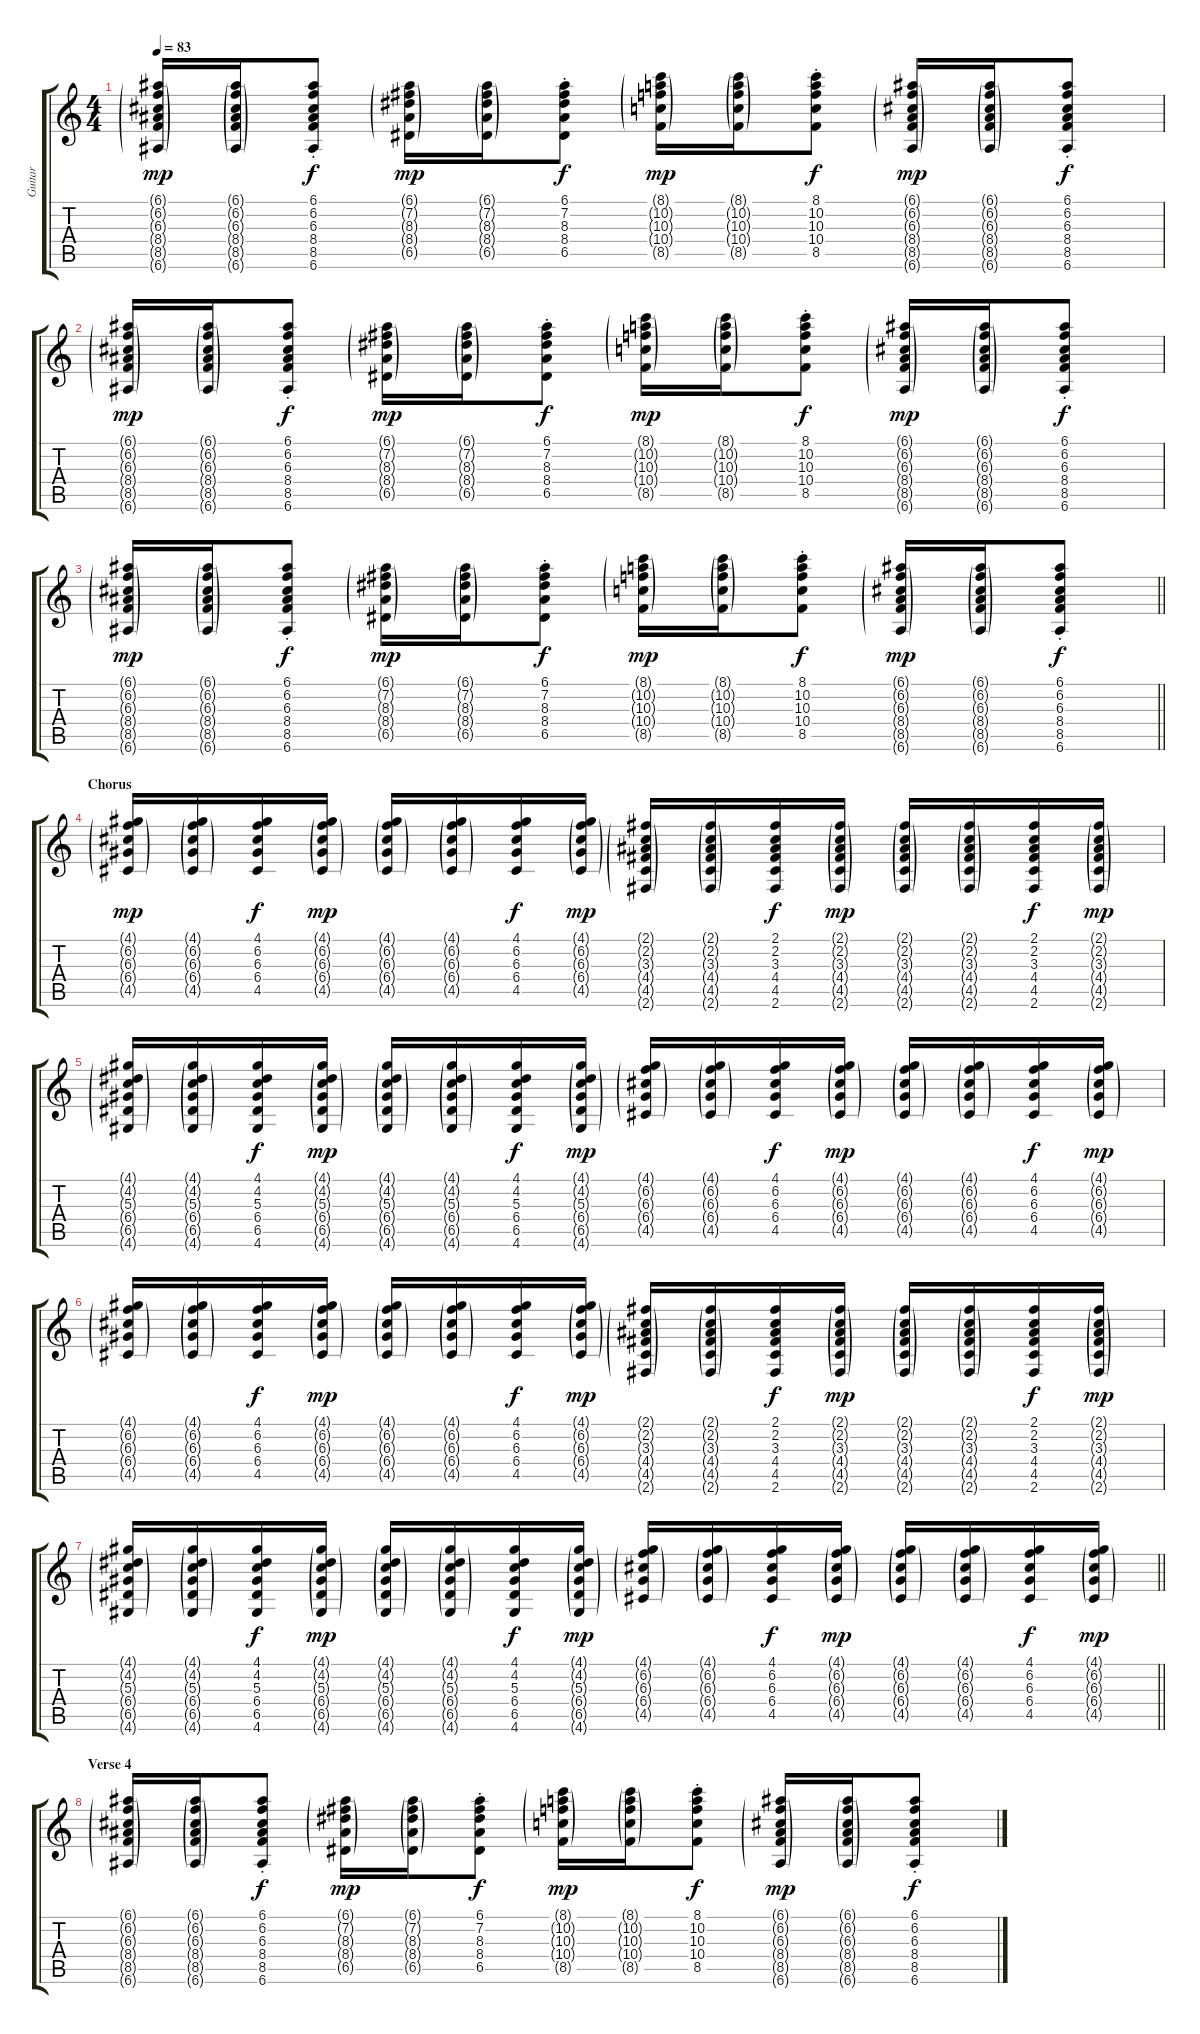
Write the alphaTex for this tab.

\track ("Guitar" "Guitar") {instrument acousticguitarsteel}
\staff {score tabs}
\tuning (E4 B3 G3 D3 A2 E2) {hide}
\ts (4 4)
\tempo 83
\clef g2
\ks c
(6.1{g} 6.2{g} 6.3{g} 8.4{g} 8.5{g} 6.6{g}).16{dy mp} (6.1{g} 6.2{g} 6.3{g} 8.4{g} 8.5{g} 6.6{g}).16 (6.1{st} 6.2{st} 6.3{st} 8.4{st} 8.5{st} 6.6{st}).8{dy f} (6.1{g} 7.2{g} 8.3{g} 8.4{g} 6.5{g}).16{dy mp} (6.1{g} 7.2{g} 8.3{g} 8.4{g} 6.5{g}).16 (6.1{st} 7.2{st} 8.3{st} 8.4{st} 6.5{st}).8{dy f} (8.1{g} 10.2{g} 10.3{g} 10.4{g} 8.5{g}).16{dy mp} (8.1{g} 10.2{g} 10.3{g} 10.4{g} 8.5{g}).16 (8.1{st} 10.2{st} 10.3{st} 10.4{st} 8.5{st}).8{dy f} (6.1{g} 6.2{g} 6.3{g} 8.4{g} 8.5{g} 6.6{g}).16{dy mp} (6.1{g} 6.2{g} 6.3{g} 8.4{g} 8.5{g} 6.6{g}).16 (6.1{st} 6.2{st} 6.3{st} 8.4{st} 8.5{st} 6.6{st}).8{dy f} |
(6.1{g} 6.2{g} 6.3{g} 8.4{g} 8.5{g} 6.6{g}).16{dy mp} (6.1{g} 6.2{g} 6.3{g} 8.4{g} 8.5{g} 6.6{g}).16 (6.1{st} 6.2{st} 6.3{st} 8.4{st} 8.5{st} 6.6{st}).8{dy f} (6.1{g} 7.2{g} 8.3{g} 8.4{g} 6.5{g}).16{dy mp} (6.1{g} 7.2{g} 8.3{g} 8.4{g} 6.5{g}).16 (6.1{st} 7.2{st} 8.3{st} 8.4{st} 6.5{st}).8{dy f} (8.1{g} 10.2{g} 10.3{g} 10.4{g} 8.5{g}).16{dy mp} (8.1{g} 10.2{g} 10.3{g} 10.4{g} 8.5{g}).16 (8.1{st} 10.2{st} 10.3{st} 10.4{st} 8.5{st}).8{dy f} (6.1{g} 6.2{g} 6.3{g} 8.4{g} 8.5{g} 6.6{g}).16{dy mp} (6.1{g} 6.2{g} 6.3{g} 8.4{g} 8.5{g} 6.6{g}).16 (6.1{st} 6.2{st} 6.3{st} 8.4{st} 8.5{st} 6.6{st}).8{dy f} |
\barLineRight lightlight
(6.1{g} 6.2{g} 6.3{g} 8.4{g} 8.5{g} 6.6{g}).16{dy mp} (6.1{g} 6.2{g} 6.3{g} 8.4{g} 8.5{g} 6.6{g}).16 (6.1{st} 6.2{st} 6.3{st} 8.4{st} 8.5{st} 6.6{st}).8{dy f} (6.1{g} 7.2{g} 8.3{g} 8.4{g} 6.5{g}).16{dy mp} (6.1{g} 7.2{g} 8.3{g} 8.4{g} 6.5{g}).16 (6.1{st} 7.2{st} 8.3{st} 8.4{st} 6.5{st}).8{dy f} (8.1{g} 10.2{g} 10.3{g} 10.4{g} 8.5{g}).16{dy mp} (8.1{g} 10.2{g} 10.3{g} 10.4{g} 8.5{g}).16 (8.1{st} 10.2{st} 10.3{st} 10.4{st} 8.5{st}).8{dy f} (6.1{g} 6.2{g} 6.3{g} 8.4{g} 8.5{g} 6.6{g}).16{dy mp} (6.1{g} 6.2{g} 6.3{g} 8.4{g} 8.5{g} 6.6{g}).16 (6.1{st} 6.2{st} 6.3{st} 8.4{st} 8.5{st} 6.6{st}).8{dy f} |
\section ("" "Chorus")
(4.1{g} 6.2{g} 6.3{g} 6.4{g} 4.5{g}).16{dy mp} (4.1{g} 6.2{g} 6.3{g} 6.4{g} 4.5{g}).16 (4.1 6.2 6.3 6.4 4.5).16{dy f} (4.1{g} 6.2{g} 6.3{g} 6.4{g} 4.5{g}).16{dy mp} (4.1{g} 6.2{g} 6.3{g} 6.4{g} 4.5{g}).16 (4.1{g} 6.2{g} 6.3{g} 6.4{g} 4.5{g}).16 (4.1 6.2 6.3 6.4 4.5).16{dy f} (4.1{g} 6.2{g} 6.3{g} 6.4{g} 4.5{g}).16{dy mp} (2.1{g} 2.2{g} 3.3{g} 4.4{g} 4.5{g} 2.6{g}).16 (2.1{g} 2.2{g} 3.3{g} 4.4{g} 4.5{g} 2.6{g}).16 (2.1 2.2 3.3 4.4 4.5 2.6).16{dy f} (2.1{g} 2.2{g} 3.3{g} 4.4{g} 4.5{g} 2.6{g}).16{dy mp} (2.1{g} 2.2{g} 3.3{g} 4.4{g} 4.5{g} 2.6{g}).16 (2.1{g} 2.2{g} 3.3{g} 4.4{g} 4.5{g} 2.6{g}).16 (2.1 2.2 3.3 4.4 4.5 2.6).16{dy f} (2.1{g} 2.2{g} 3.3{g} 4.4{g} 4.5{g} 2.6{g}).16{dy mp} |
(4.1{g} 4.2{g} 5.3{g} 6.4{g} 6.5{g} 4.6{g}).16 (4.1{g} 4.2{g} 5.3{g} 6.4{g} 6.5{g} 4.6{g}).16 (4.1 4.2 5.3 6.4 6.5 4.6).16{dy f} (4.1{g} 4.2{g} 5.3{g} 6.4{g} 6.5{g} 4.6{g}).16{dy mp} (4.1{g} 4.2{g} 5.3{g} 6.4{g} 6.5{g} 4.6{g}).16 (4.1{g} 4.2{g} 5.3{g} 6.4{g} 6.5{g} 4.6{g}).16 (4.1 4.2 5.3 6.4 6.5 4.6).16{dy f} (4.1{g} 4.2{g} 5.3{g} 6.4{g} 6.5{g} 4.6{g}).16{dy mp} (4.1{g} 6.2{g} 6.3{g} 6.4{g} 4.5{g}).16 (4.1{g} 6.2{g} 6.3{g} 6.4{g} 4.5{g}).16 (4.1 6.2 6.3 6.4 4.5).16{dy f} (4.1{g} 6.2{g} 6.3{g} 6.4{g} 4.5{g}).16{dy mp} (4.1{g} 6.2{g} 6.3{g} 6.4{g} 4.5{g}).16 (4.1{g} 6.2{g} 6.3{g} 6.4{g} 4.5{g}).16 (4.1 6.2 6.3 6.4 4.5).16{dy f} (4.1{g} 6.2{g} 6.3{g} 6.4{g} 4.5{g}).16{dy mp} |
(4.1{g} 6.2{g} 6.3{g} 6.4{g} 4.5{g}).16 (4.1{g} 6.2{g} 6.3{g} 6.4{g} 4.5{g}).16 (4.1 6.2 6.3 6.4 4.5).16{dy f} (4.1{g} 6.2{g} 6.3{g} 6.4{g} 4.5{g}).16{dy mp} (4.1{g} 6.2{g} 6.3{g} 6.4{g} 4.5{g}).16 (4.1{g} 6.2{g} 6.3{g} 6.4{g} 4.5{g}).16 (4.1 6.2 6.3 6.4 4.5).16{dy f} (4.1{g} 6.2{g} 6.3{g} 6.4{g} 4.5{g}).16{dy mp} (2.1{g} 2.2{g} 3.3{g} 4.4{g} 4.5{g} 2.6{g}).16 (2.1{g} 2.2{g} 3.3{g} 4.4{g} 4.5{g} 2.6{g}).16 (2.1 2.2 3.3 4.4 4.5 2.6).16{dy f} (2.1{g} 2.2{g} 3.3{g} 4.4{g} 4.5{g} 2.6{g}).16{dy mp} (2.1{g} 2.2{g} 3.3{g} 4.4{g} 4.5{g} 2.6{g}).16 (2.1{g} 2.2{g} 3.3{g} 4.4{g} 4.5{g} 2.6{g}).16 (2.1 2.2 3.3 4.4 4.5 2.6).16{dy f} (2.1{g} 2.2{g} 3.3{g} 4.4{g} 4.5{g} 2.6{g}).16{dy mp} |
\barLineRight lightlight
(4.1{g} 4.2{g} 5.3{g} 6.4{g} 6.5{g} 4.6{g}).16 (4.1{g} 4.2{g} 5.3{g} 6.4{g} 6.5{g} 4.6{g}).16 (4.1 4.2 5.3 6.4 6.5 4.6).16{dy f} (4.1{g} 4.2{g} 5.3{g} 6.4{g} 6.5{g} 4.6{g}).16{dy mp} (4.1{g} 4.2{g} 5.3{g} 6.4{g} 6.5{g} 4.6{g}).16 (4.1{g} 4.2{g} 5.3{g} 6.4{g} 6.5{g} 4.6{g}).16 (4.1 4.2 5.3 6.4 6.5 4.6).16{dy f} (4.1{g} 4.2{g} 5.3{g} 6.4{g} 6.5{g} 4.6{g}).16{dy mp} (4.1{g} 6.2{g} 6.3{g} 6.4{g} 4.5{g}).16 (4.1{g} 6.2{g} 6.3{g} 6.4{g} 4.5{g}).16 (4.1 6.2 6.3 6.4 4.5).16{dy f} (4.1{g} 6.2{g} 6.3{g} 6.4{g} 4.5{g}).16{dy mp} (4.1{g} 6.2{g} 6.3{g} 6.4{g} 4.5{g}).16 (4.1{g} 6.2{g} 6.3{g} 6.4{g} 4.5{g}).16 (4.1 6.2 6.3 6.4 4.5).16{dy f} (4.1{g} 6.2{g} 6.3{g} 6.4{g} 4.5{g}).16{dy mp} |
\section ("" "Verse 4")
(6.1{g} 6.2{g} 6.3{g} 8.4{g} 8.5{g} 6.6{g}).16 (6.1{g} 6.2{g} 6.3{g} 8.4{g} 8.5{g} 6.6{g}).16 (6.1{st} 6.2{st} 6.3{st} 8.4{st} 8.5{st} 6.6{st}).8{dy f} (6.1{g} 7.2{g} 8.3{g} 8.4{g} 6.5{g}).16{dy mp} (6.1{g} 7.2{g} 8.3{g} 8.4{g} 6.5{g}).16 (6.1{st} 7.2{st} 8.3{st} 8.4{st} 6.5{st}).8{dy f} (8.1{g} 10.2{g} 10.3{g} 10.4{g} 8.5{g}).16{dy mp} (8.1{g} 10.2{g} 10.3{g} 10.4{g} 8.5{g}).16 (8.1{st} 10.2{st} 10.3{st} 10.4{st} 8.5{st}).8{dy f} (6.1{g} 6.2{g} 6.3{g} 8.4{g} 8.5{g} 6.6{g}).16{dy mp} (6.1{g} 6.2{g} 6.3{g} 8.4{g} 8.5{g} 6.6{g}).16 (6.1{st} 6.2{st} 6.3{st} 8.4{st} 8.5{st} 6.6{st}).8{dy f}
